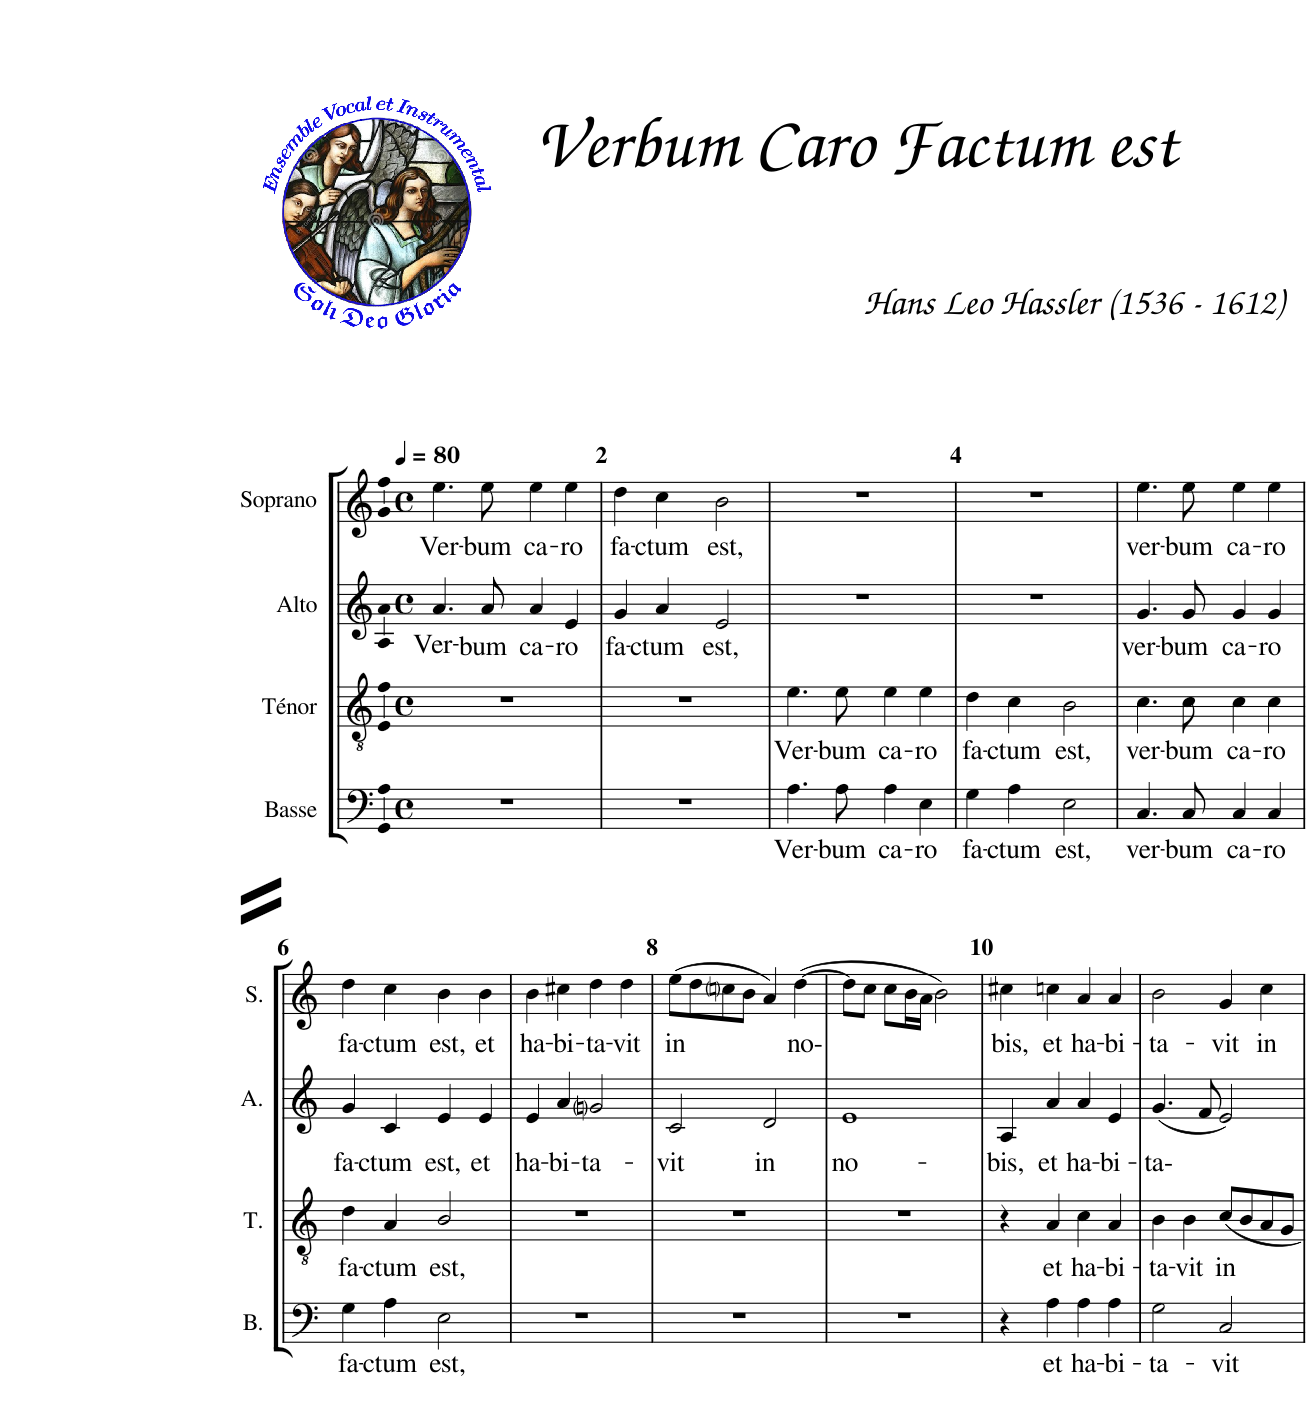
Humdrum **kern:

**kern	**text	**kern	**text	**kern	**text	**kern	**text
*part4	*part4	*part3	*part3	*part2	*part2	*part1	*part1
*staff4	*staff4	*staff3	*staff3	*staff2	*staff2	*staff1	*staff1
*I"Basse	*	*I"Ténor	*	*I"Alto	*	*I"Soprano	*
*I'B.	*	*I'T.	*	*I'A.	*	*I'S.	*
*clefF4	*	*clefGv2	*	*clefG2	*	*clefG2	*
*k[]	*	*k[]	*	*k[]	*	*k[]	*
*M4/4	*	*M4/4	*	*M4/4	*	*M4/4	*
*met(c)	*	*met(c)	*	*met(c)	*	*met(c)	*
*MM80	*	*MM80	*	*MM80	*	*MM80	*
=1	=1	=1	=1	=1	=1	=1	=1
!	!	!	!	!	!LO:LY:b	!	!LO:LY:b
1r	.	1r	.	4.a/	Ver-	4.ee\	Ver-
!	!	!	!	!	!LO:LY:b	!	!LO:LY:b
.	.	.	.	8a/	-bum	8ee\	-bum
!	!	!	!	!	!LO:LY:b	!	!LO:LY:b
.	.	.	.	4a/	ca-	4ee\	ca-
!	!	!	!	!	!LO:LY:b	!	!LO:LY:b
.	.	.	.	4e/	-ro	4ee\	-ro
=2	=2	=2	=2	=2	=2	=2	=2
!	!	!	!	!	!LO:LY:b	!	!LO:LY:b
1r	.	1r	.	4g/	fa-	4dd\	fa-
!	!	!	!	!	!LO:LY:b	!	!LO:LY:b
.	.	.	.	4a/	-ctum	4cc\	-ctum
!	!	!	!	!	!LO:LY:b	!	!LO:LY:b
.	.	.	.	2e/	est,	2b\	est,
=3	=3	=3	=3	=3	=3	=3	=3
!	!LO:LY:b	!	!LO:LY:b	!	!	!	!
4.A\	Ver-	4.e\	Ver-	1r	.	1r	.
!	!LO:LY:b	!	!LO:LY:b	!	!	!	!
8A\	-bum	8e\	-bum	.	.	.	.
!	!LO:LY:b	!	!LO:LY:b	!	!	!	!
4A\	ca-	4e\	ca-	.	.	.	.
!	!LO:LY:b	!	!LO:LY:b	!	!	!	!
4E\	-ro	4e\	-ro	.	.	.	.
=4	=4	=4	=4	=4	=4	=4	=4
!	!LO:LY:b	!	!LO:LY:b	!	!	!	!
4G\	fa-	4d\	fa-	1r	.	1r	.
!	!LO:LY:b	!	!LO:LY:b	!	!	!	!
4A\	-ctum	4c\	-ctum	.	.	.	.
!	!LO:LY:b	!	!LO:LY:b	!	!	!	!
2E\	est,	2B\	est,	.	.	.	.
=5	=5	=5	=5	=5	=5	=5	=5
!	!LO:LY:b	!	!LO:LY:b	!	!LO:LY:b	!	!LO:LY:b
4.C/	ver-	4.c\	ver-	4.g/	ver-	4.ee\	ver-
!	!LO:LY:b	!	!LO:LY:b	!	!LO:LY:b	!	!LO:LY:b
8C/	-bum	8c\	-bum	8g/	-bum	8ee\	-bum
!	!LO:LY:b	!	!LO:LY:b	!	!LO:LY:b	!	!LO:LY:b
4C/	ca-	4c\	ca-	4g/	ca-	4ee\	ca-
!	!LO:LY:b	!	!LO:LY:b	!	!LO:LY:b	!	!LO:LY:b
4C/	-ro	4c\	-ro	4g/	-ro	4ee\	-ro
!!LO:LB:g=z
=6	=6	=6	=6	=6	=6	=6	=6
!	!LO:LY:b	!	!LO:LY:b	!	!LO:LY:b	!	!LO:LY:b
4G\	fa-	4d\	fa-	4g/	fa-	4dd\	fa-
!	!LO:LY:b	!	!LO:LY:b	!	!LO:LY:b	!	!LO:LY:b
4A\	-ctum	4A/	-ctum	4c/	-ctum	4cc\	-ctum
!	!LO:LY:b	!	!LO:LY:b	!	!LO:LY:b	!	!LO:LY:b
2E\	est,	2B/	est,	4e/	est,	4b\	est,
!	!	!	!	!	!LO:LY:b	!	!LO:LY:b
.	.	.	.	4e/	et	4b\	et
=7	=7	=7	=7	=7	=7	=7	=7
!	!	!	!	!	!LO:LY:b	!	!LO:LY:b
1r	.	1r	.	4e/	ha-	4b\	ha-
!	!	!	!	!	!LO:LY:b	!	!LO:LY:b
.	.	.	.	4a/	-bi-	4cc#X\	-bi-
!	!	!	!	!	!LO:LY:b	!	!LO:LY:b
.	.	.	.	2gni/	-ta-	4dd\	-ta-
!	!	!	!	!	!	!	!LO:LY:b
.	.	.	.	.	.	4dd\	-vit
=8	=8	=8	=8	=8	=8	=8	=8
!	!	!	!	!	!LO:LY:b	!	!LO:LY:b
1r	.	1r	.	2c/	-vit	(>8ee\L	in
.	.	.	.	.	.	8dd\	.
.	.	.	.	.	.	8ccni\	.
.	.	.	.	.	.	8b\J	.
!	!	!	!	!	!LO:LY:b	!	!
.	.	.	.	2d/	in	4a/)	.
!	!	!	!	!	!	!	!LO:LY:b
.	.	.	.	.	.	(>[4dd\	no-
=9	=9	=9	=9	=9	=9	=9	=9
!	!	!	!	!	!LO:LY:b	!	!
1r	.	1r	.	1e	no-	8dd\L]	.
.	.	.	.	.	.	8cc\J	.
.	.	.	.	.	.	8cc\L	.
.	.	.	.	.	.	16b\L	.
.	.	.	.	.	.	16a\JJ	.
.	.	.	.	.	.	2b\)	.
=10	=10	=10	=10	=10	=10	=10	=10
!	!	!	!	!	!LO:LY:b	!	!LO:LY:b
4r	.	4r	.	4A/	-bis,	4cc#X\	bis,
!	!LO:LY:b	!	!LO:LY:b	!	!LO:LY:b	!	!LO:LY:b
4A\	et	4A/	et	4a/	et	4ccn\	et
!	!LO:LY:b	!	!LO:LY:b	!	!LO:LY:b	!	!LO:LY:b
4A\	ha-	4c\	ha-	4a/	ha-	4a/	ha-
!	!LO:LY:b	!	!LO:LY:b	!	!LO:LY:b	!	!LO:LY:b
4A\	-bi-	4A/	-bi-	4e/	-bi-	4a/	-bi-
=11	=11	=11	=11	=11	=11	=11	=11
!	!LO:LY:b	!	!LO:LY:b	!	!LO:LY:b	!	!LO:LY:b
2G\	-ta-	4B\	-ta-	(<4.g/	-ta-	2b\	-ta-
!	!	!	!LO:LY:b	!	!	!	!
.	.	4B\	-vit	.	.	.	.
.	.	.	.	8f/	.	.	.
!	!LO:LY:b	!	!LO:LY:b	!	!	!	!LO:LY:b
2C/	-vit	8c/L	in	2e/)	.	4g/	-vit
.	.	8B/	.	.	.	.	.
!	!	!	!	!	!	!	!LO:LY:b
.	.	8A/	.	.	.	4cc\	in
.	.	8G/J	.	.	.	.	.
=	=	=	=	=	=	=	=
*-	*-	*-	*-	*-	*-	*-	*-
